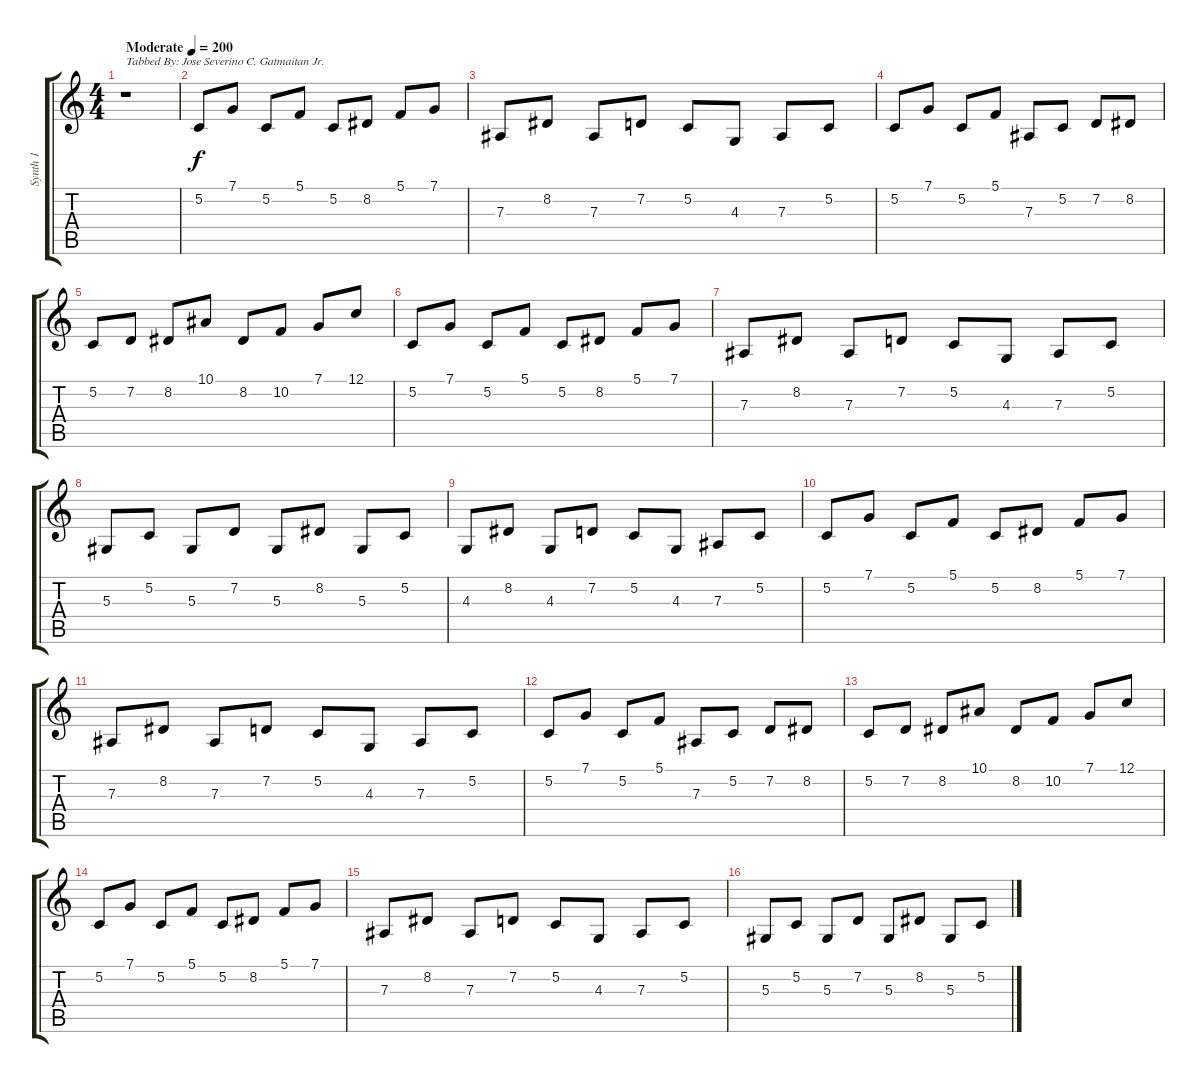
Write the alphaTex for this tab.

\track ("Synth 1" "Synth 1") {instrument lead2sawtooth}
\staff {score tabs}
\tuning (C4 G3 Eb3 Bb2 F2 C2) {hide}
\ts (4 4)
\tempo (200 "Moderate")
\clef g2
\ks c
r.1{txt "Tabbed By: Jose Severino C. Gatmaitan Jr." dy f instrument lead2sawtooth} |
5.2.8 7.1.8 5.2.8 5.1.8 5.2.8 8.2.8 5.1.8 7.1.8 |
7.3.8 8.2.8 7.3.8 7.2.8 5.2.8 4.3.8 7.3.8 5.2.8 |
5.2.8 7.1.8 5.2.8 5.1.8 7.3.8 5.2.8 7.2.8 8.2.8 |
5.2.8 7.2.8 8.2.8 10.1.8 8.2.8 10.2.8 7.1.8 12.1.8 |
5.2.8 7.1.8 5.2.8 5.1.8 5.2.8 8.2.8 5.1.8 7.1.8 |
7.3.8 8.2.8 7.3.8 7.2.8 5.2.8 4.3.8 7.3.8 5.2.8 |
5.3.8 5.2.8 5.3.8 7.2.8 5.3.8 8.2.8 5.3.8 5.2.8 |
4.3.8 8.2.8 4.3.8 7.2.8 5.2.8 4.3.8 7.3.8 5.2.8 |
5.2.8 7.1.8 5.2.8 5.1.8 5.2.8 8.2.8 5.1.8 7.1.8 |
7.3.8 8.2.8 7.3.8 7.2.8 5.2.8 4.3.8 7.3.8 5.2.8 |
5.2.8 7.1.8 5.2.8 5.1.8 7.3.8 5.2.8 7.2.8 8.2.8 |
5.2.8 7.2.8 8.2.8 10.1.8 8.2.8 10.2.8 7.1.8 12.1.8 |
5.2.8 7.1.8 5.2.8 5.1.8 5.2.8 8.2.8 5.1.8 7.1.8 |
7.3.8 8.2.8 7.3.8 7.2.8 5.2.8 4.3.8 7.3.8 5.2.8 |
5.3.8 5.2.8 5.3.8 7.2.8 5.3.8 8.2.8 5.3.8 5.2.8
